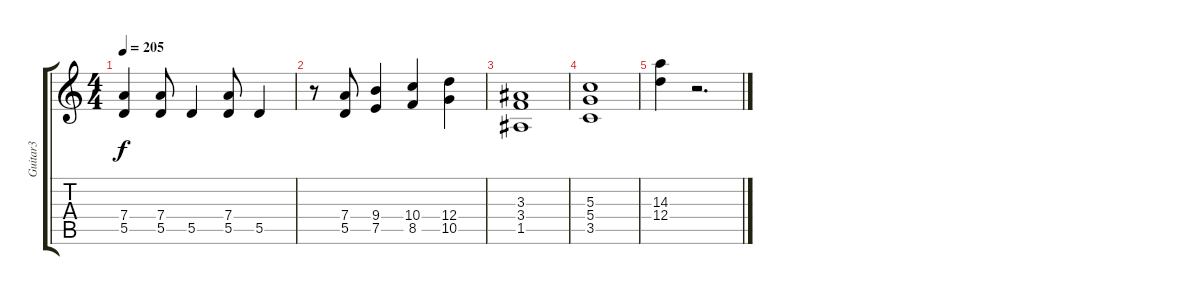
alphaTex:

\track ("Guitar3" "Guitar3") {instrument distortionguitar}
\staff {score tabs}
\tuning (E4 B3 G3 D3 A2 E2) {hide}
\ts (4 4)
\tempo 205
\clef g2
\ks c
(7.4 5.5).4{dy f} (7.4 5.5).8 5.5.4 (7.4 5.5).8 5.5.4 |
r.8 (7.4 5.5).8 (9.4 7.5).4 (10.4 8.5).4 (12.4 10.5).4 |
(3.3 3.4 1.5).1 |
(5.3 5.4 3.5).1 |
(14.3 12.4).4 r.2{d}
